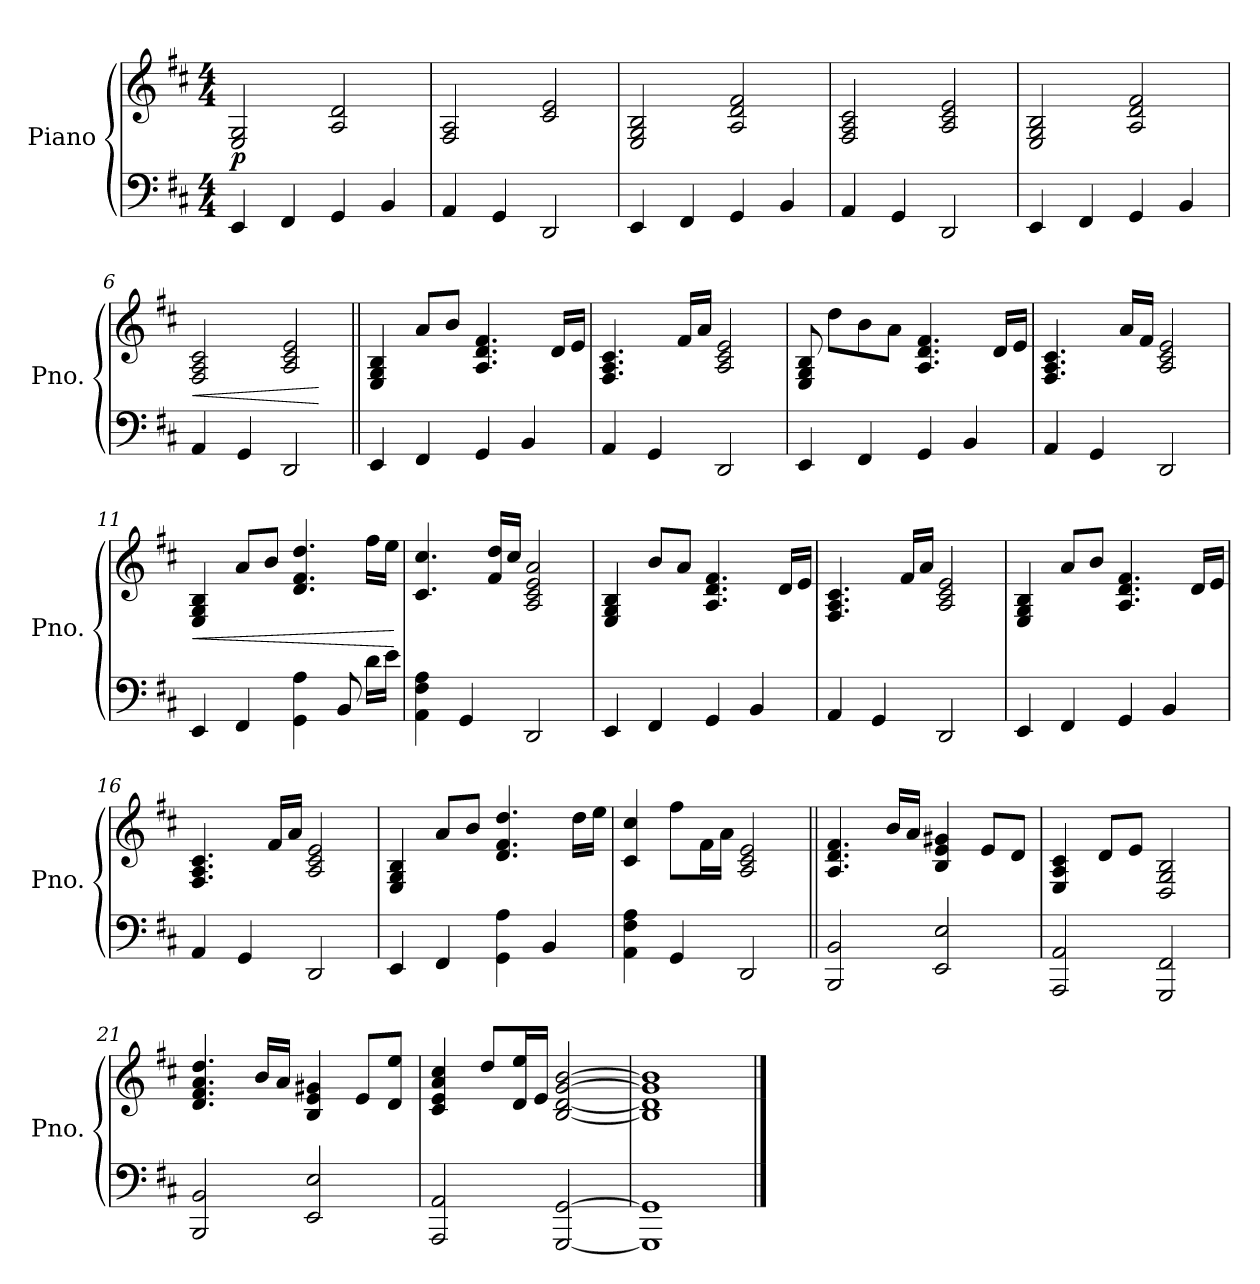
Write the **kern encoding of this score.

**kern	**kern	**dynam
*part1	*part1	*part1
*staff2	*staff1	*staff1/2
*I"Piano	*	*
*I'Pno.	*	*
*clefF4	*clefG2	*
*k[f#c#]	*k[f#c#]	*
*M4/4	*M4/4	*
*MM44	*MM44	*
=1	=1	=1
!	!	!LO:DY:a=2
4EE/	2E/ 2G/	p
4FF#/	.	.
4GG/	2A/ 2d/	.
4BB/	.	.
=2	=2	=2
4AA/	2F#/ 2A/	.
4GG/	.	.
2DD/	2c#/ 2e/	.
=3	=3	=3
4EE/	2E/ 2G/ 2B/	.
4FF#/	.	.
4GG/	2A/ 2d/ 2f#/	.
4BB/	.	.
=4	=4	=4
4AA/	2F#/ 2A/ 2c#/	.
4GG/	.	.
2DD/	2A/ 2c#/ 2e/	.
=5	=5	=5
4EE/	2E/ 2G/ 2B/	.
4FF#/	.	.
4GG/	2A/ 2d/ 2f#/	.
4BB/	.	.
=6	=6	=6
!	!	!LO:HP:b
4AA/	2F#/ 2A/ 2c#/	<
4GG/	.	.
2DD/	2A/ 2c#/ 2e/	.
.	.	[
!!LO:LB:g=z
=7||	=7||	=7||
4EE/	4E/ 4G/ 4B/	.
4FF#/	8a/L	.
.	8b/J	.
4GG/	4.A/ 4.d/ 4.f#/	.
4BB/	.	.
.	16d/LL	.
.	16e/JJ	.
=8	=8	=8
4AA/	4.F#/ 4.A/ 4.c#/	.
4GG/	.	.
.	16f#/LL	.
.	16a/JJ	.
2DD/	2A/ 2c#/ 2e/	.
=9	=9	=9
4EE/	8E/ 8G/ 8B/	.
.	8dd\L	.
4FF#/	8b\	.
.	8a\J	.
4GG/	4.A/ 4.d/ 4.f#/	.
4BB/	.	.
.	16d/LL	.
.	16e/JJ	.
=10	=10	=10
4AA/	4.F#/ 4.A/ 4.c#/	.
4GG/	.	.
.	16a/LL	.
.	16f#/JJ	.
2DD/	2A/ 2c#/ 2e/	.
!!LO:LB:g=z
=11	=11	=11
!	!	!LO:HP:b
4EE/	4E/ 4G/ 4B/	<
4FF#/	8a/L	.
.	8b/J	.
4GG\ 4A\	4.d/ 4.f#/ 4.dd/	.
8BB/	.	.
16d\LL	16ff#\LL	.
16e\JJ	16ee\JJ	.
.	.	[
=12	=12	=12
4AA\ 4F#\ 4A\	4.c#/ 4.cc#/	.
4GG/	.	.
.	16f#/ 16dd/LL	.
.	16cc#/JJ	.
2DD/	2A/ 2c#/ 2e/ 2a/	.
=13	=13	=13
4EE/	4E/ 4G/ 4B/	.
4FF#/	8b/L	.
.	8a/J	.
4GG/	4.A/ 4.d/ 4.f#/	.
4BB/	.	.
.	16d/LL	.
.	16e/JJ	.
=14	=14	=14
4AA/	4.F#/ 4.A/ 4.c#/	.
4GG/	.	.
.	16f#/LL	.
.	16a/JJ	.
2DD/	2A/ 2c#/ 2e/	.
!!LO:LB:g=z
=15	=15	=15
4EE/	4E/ 4G/ 4B/	.
4FF#/	8a/L	.
.	8b/J	.
4GG/	4.A/ 4.d/ 4.f#/	.
4BB/	.	.
.	16d/LL	.
.	16e/JJ	.
=16	=16	=16
4AA/	4.F#/ 4.A/ 4.c#/	.
4GG/	.	.
.	16f#/LL	.
.	16a/JJ	.
2DD/	2A/ 2c#/ 2e/	.
=17	=17	=17
4EE/	4E/ 4G/ 4B/	.
4FF#/	8a/L	.
.	8b/J	.
4GG\ 4A\	4.d/ 4.f#/ 4.dd/	.
4BB/	.	.
.	16dd\LL	.
.	16ee\JJ	.
=18	=18	=18
4AA\ 4F#\ 4A\	4c#/ 4cc#/	.
4GG/	8ff#\L	.
.	16f#\L	.
.	16a\JJ	.
2DD/	2A/ 2c#/ 2e/	.
!!LO:LB:g=z
=19||	=19||	=19||
2BBB/ 2BB/	4.A/ 4.d/ 4.f#/	.
.	16b/LL	.
.	16a/JJ	.
2EE/ 2E/	4B/ 4e/ 4g#X/	.
.	8e/L	.
.	8d/J	.
=20	=20	=20
2AAA/ 2AA/	4E/ 4A/ 4c#/	.
.	8d/L	.
.	8e/J	.
2GGG/ 2FF#/	2D/ 2G/ 2B/	.
=21	=21	=21
2BBB/ 2BB/	4.d/ 4.f#/ 4.a/ 4.dd/	.
.	16b/LL	.
.	16a/JJ	.
2EE/ 2E/	4B/ 4e/ 4g#X/	.
.	8e/L	.
.	8d/ 8ee/J	.
=22	=22	=22
2AAA/ 2AA/	4c#/ 4e/ 4a/ 4cc#/	.
.	8dd/L	.
.	16d/ 16ee/L	.
.	16e/JJ	.
[2GGG/ [2GG/	[2B/ [2d/ [2g/ [2b/	.
=23	=23	=23
1GGG] 1GG]	1B] 1d] 1g] 1b]	.
==	==	==
*-	*-	*-
